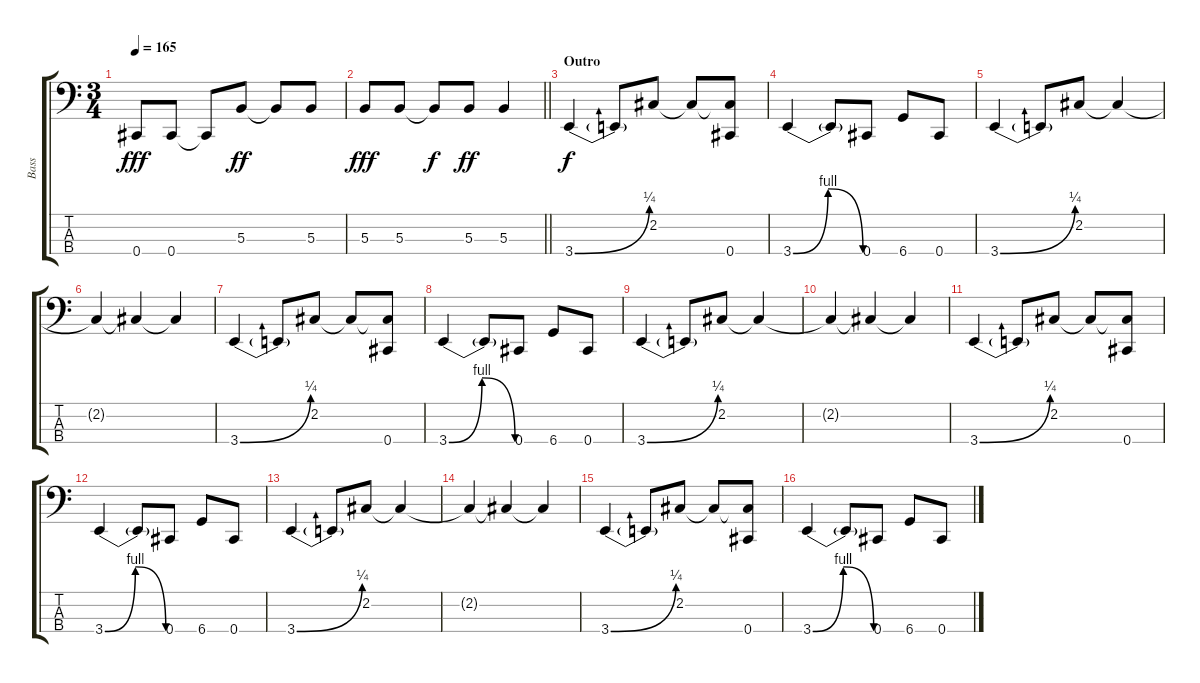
\track ("Bass" "Bass") {instrument electricbassfinger}
\staff {score tabs}
\tuning (E2 B1 Gb1 Db1) {hide}
\ts (3 4)
\tempo 165
\clef f4
\ks c
0.4.8{dy fff} 0.4.8 0.4{t}.8 5.3.8{dy ff} 5.3{t}.8 5.3.8 |
\barLineRight lightlight
5.3.8{dy fff} 5.3.8 5.3{t}.8{dy f} 5.3.8{dy ff} 5.3.4 |
\section ("" "Outro")
3.4{be (bend 0 0 60 1)}.4{dy f} 3.4{t}.8 2.2.8 2.2{t}.8 (2.2{t} 0.4).8 |
3.4{be (bendrelease 0 0 30 4 30 4 60 0)}.4 3.4{t}.8 0.4.8 6.4.8 0.4.8 |
3.4{be (bend 0 0 60 1)}.4 3.4{t}.8 2.2.8 2.2{t}.4 |
2.2{t}.4 2.2{t}.4 2.2{t}.4 |
3.4{be (bend 0 0 60 1)}.4 3.4{t}.8 2.2.8 2.2{t}.8 (2.2{t} 0.4).8 |
3.4{be (bendrelease 0 0 30 4 30 4 60 0)}.4 3.4{t}.8 0.4.8 6.4.8 0.4.8 |
3.4{be (bend 0 0 60 1)}.4 3.4{t}.8 2.2.8 2.2{t}.4 |
2.2{t}.4 2.2{t}.4 2.2{t}.4 |
3.4{be (bend 0 0 60 1)}.4 3.4{t}.8 2.2.8 2.2{t}.8 (2.2{t} 0.4).8 |
3.4{be (bendrelease 0 0 30 4 30 4 60 0)}.4 3.4{t}.8 0.4.8 6.4.8 0.4.8 |
3.4{be (bend 0 0 60 1)}.4 3.4{t}.8 2.2.8 2.2{t}.4 |
2.2{t}.4 2.2{t}.4 2.2{t}.4 |
3.4{be (bend 0 0 60 1)}.4 3.4{t}.8 2.2.8 2.2{t}.8 (2.2{t} 0.4).8 |
3.4{be (bendrelease 0 0 30 4 30 4 60 0)}.4 3.4{t}.8 0.4.8 6.4.8 0.4.8
